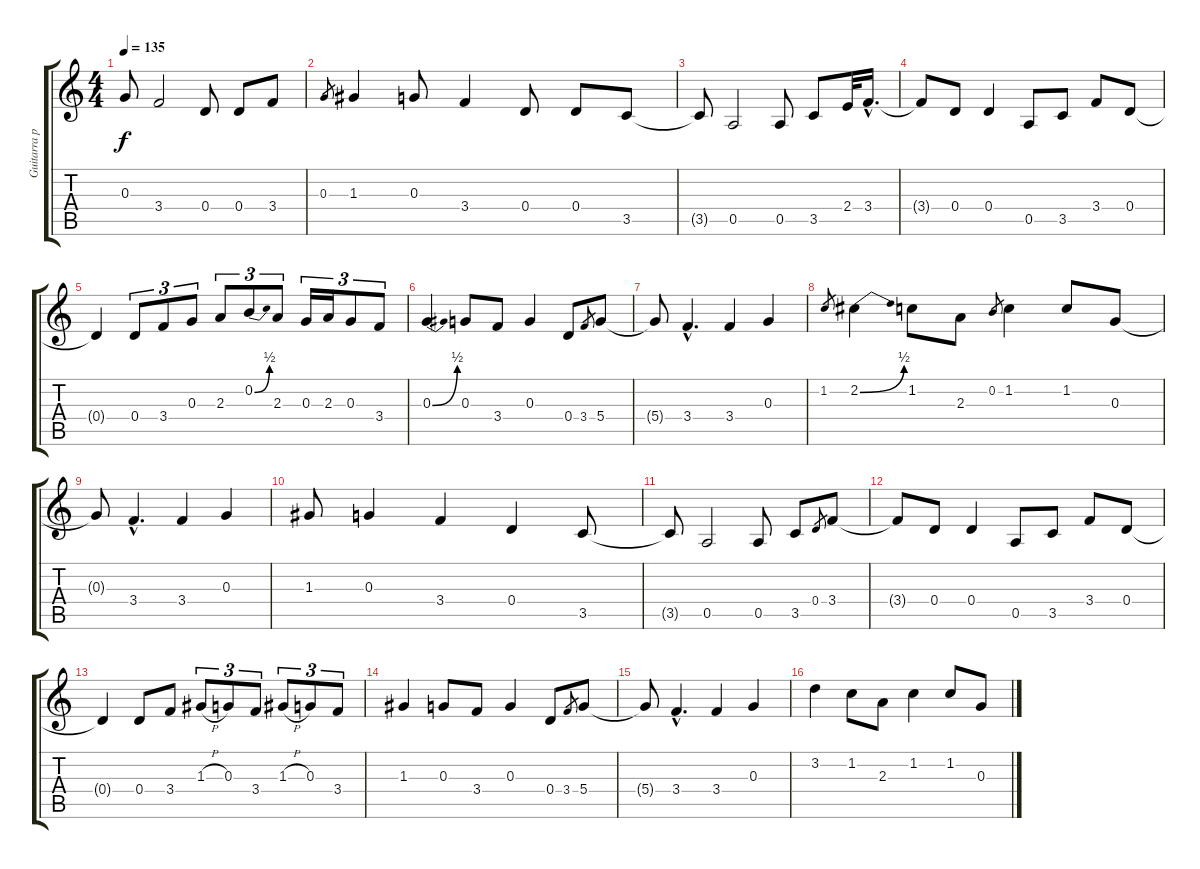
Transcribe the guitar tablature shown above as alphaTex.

\track ("Guitarra para efecto distorsión" "Guitarra p") {instrument distortionguitar}
\staff {score tabs}
\tuning (E4 B3 G3 D3 A2 E2) {hide}
\ts (4 4)
\tempo 135
\clef g2
\ks c
0.3{t}.8{dy f} 3.4.2 0.4.8 0.4.8 3.4.8 |
0.3.8{gr} 1.3.4 0.3.8 3.4.4 0.4.8 0.4.8 3.5.8 |
3.5{t}.8 0.5.2 0.5.8 3.5.8 2.4.32 3.4{hac}.16{d} |
3.4{t}.8 0.4.8 0.4.4 0.5.8 3.5.8 3.4.8 0.4.8 |
0.4{t}.4 0.4.8{tu (3 2)} 3.4.8{tu (3 2)} 0.3.8{tu (3 2)} 2.3.8{tu (3 2)} 0.2{be (bend 0 0 60 2)}.8{tu (3 2)} 2.3.8{tu (3 2)} 0.3.16{tu (3 2)} 2.3.16{tu (3 2)} 0.3.8{tu (3 2)} 3.4.8{tu (3 2)} |
0.3{be (bend 0 0 60 2)}.4 0.3.8 3.4.8 0.3.4 0.4.8 3.4.8{gr} 5.4.8 |
5.4{t}.8 3.4{hac}.4{d} 3.4.4 0.3.4 |
1.2.8{gr} 2.2{be (bend 0 0 60 2)}.4 1.2.8 2.3.8 0.2.8{gr} 1.2.4 1.2.8 0.3.8 |
0.3{t}.8 3.4{hac}.4{d} 3.4.4 0.3.4 |
1.3.8 0.3.4 3.4.4 0.4.4 3.5.8 |
3.5{t}.8 0.5.2 0.5.8 3.5.8 0.4.8{gr} 3.4.8 |
3.4{t}.8 0.4.8 0.4.4 0.5.8 3.5.8 3.4.8 0.4.8 |
0.4{t}.4 0.4.8 3.4.8 1.3{h}.8{tu (3 2)} 0.3.8{tu (3 2)} 3.4.8{tu (3 2)} 1.3{h}.8{tu (3 2)} 0.3.8{tu (3 2)} 3.4.8{tu (3 2)} |
1.3.4 0.3.8 3.4.8 0.3.4 0.4.8 3.4.8{gr} 5.4.8 |
5.4{t}.8 3.4{hac}.4{d} 3.4.4 0.3.4 |
3.2.4 1.2.8 2.3.8 1.2.4 1.2.8 0.3.8
